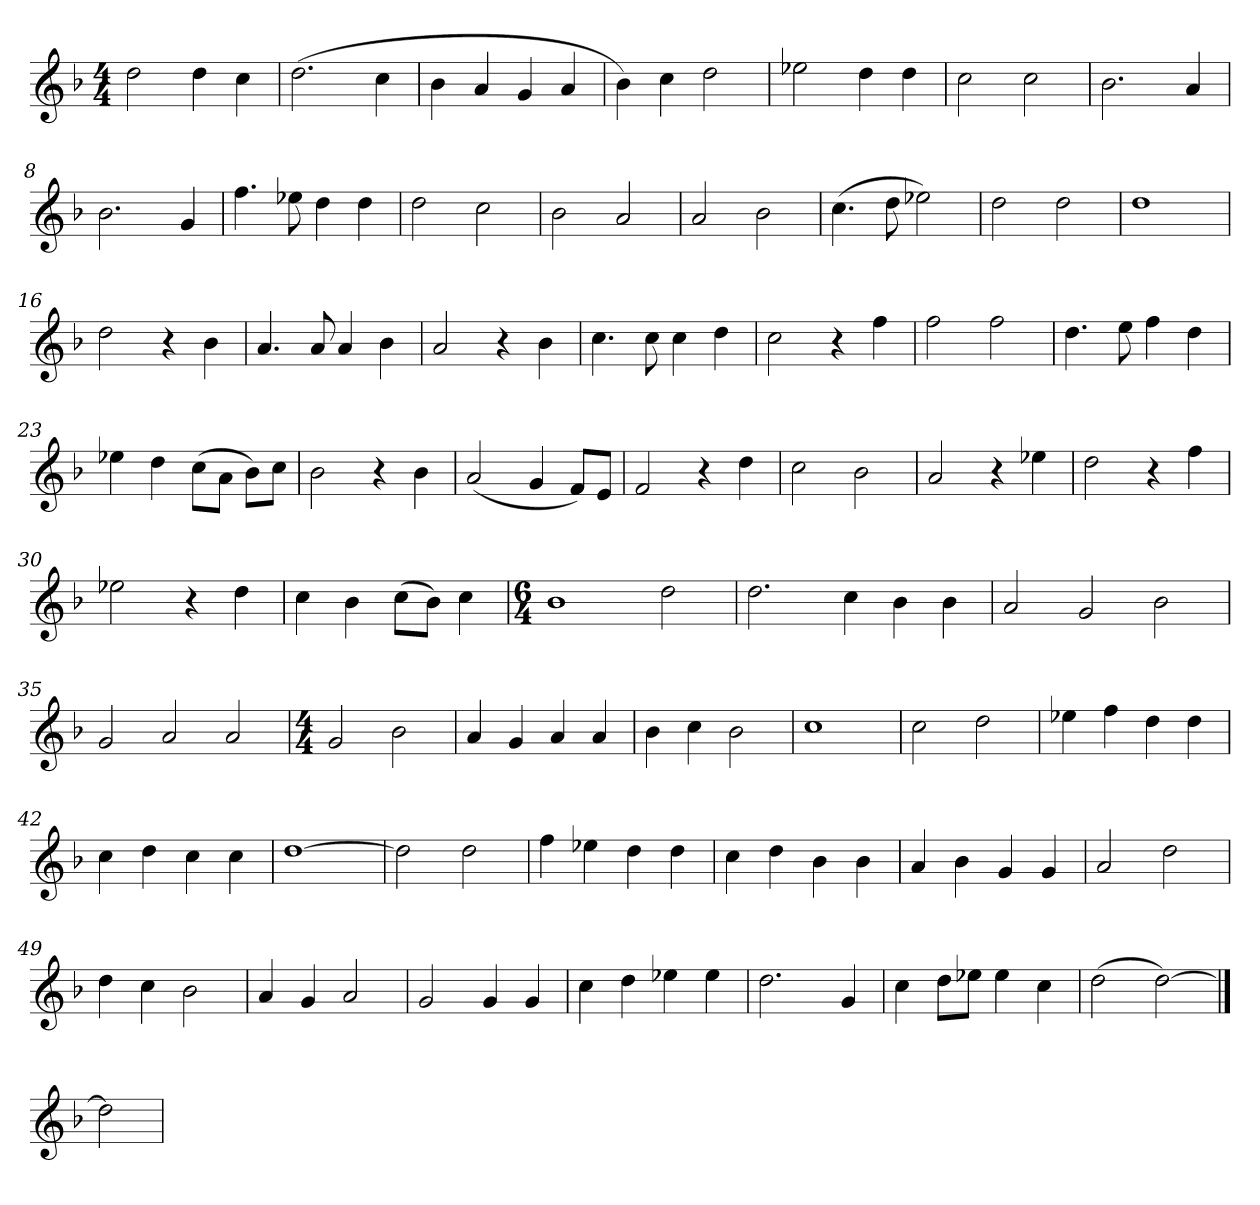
**kern
*part1
*staff1
*k[b-]
*M4/4
*MM120
=1
2dd
4dd
4cc
=2
(2.dd
4cc
=3
4b-
4a
4g
4a
=4
4b-)
4cc
2dd
=5
2ee-X
4dd
4dd
=6
2cc
2cc
=7
2.b-
4a
=8
2.b-
4g
=9
4.ff
8ee-X
4dd
4dd
=10
2dd
2cc
=11
2b-
2a
=12
2a
2b-
=13
(4.cc
8dd
2ee-X)
=14
2dd
2dd
=15
1dd
=16
2dd
4r
4b-
=17
4.a
8a
4a
4b-
=18
2a
4r
4b-
=19
4.cc
8cc
4cc
4dd
=20
2cc
4r
4ff
=21
2ff
2ff
=22
4.dd
8ee
4ff
4dd
=23
4ee-X
4dd
(8ccL
8aJ
8b-L)
8ccJ
=24
2b-
4r
4b-
=25
(2a
4g
8fL)
8eJ
=26
2f
4r
4dd
=27
2cc
2b-
=28
2a
4r
4ee-X
=29
2dd
4r
4ff
=30
2ee-X
4r
4dd
=31
4cc
4b-
(8ccL
8b-J)
4cc
=32
*M6/4
1b-
2dd
=33
2.dd
4cc
4b-
4b-
=34
2a
2g
2b-
=35
2g
2a
2a
=36
*M4/4
2g
2b-
=37
4a
4g
4a
4a
=38
4b-
4cc
2b-
=39
1cc
=40
2cc
2dd
=41
4ee-X
4ff
4dd
4dd
=42
4cc
4dd
4cc
4cc
=43
[1dd
=44
2dd]
2dd
=45
4ff
4ee-X
4dd
4dd
=46
4cc
4dd
4b-
4b-
=47
4a
4b-
4g
4g
=48
2a
2dd
=49
4dd
4cc
2b-
=50
4a
4g
2a
=51
2g
4g
4g
=52
4cc
4dd
4ee-X
4ee-
=53
2.dd
4g
=54
4cc
8ddL
8ee-XJ
4ee-
4cc
=55
(2dd
[2dd)
==56
2dd]
=
*-
